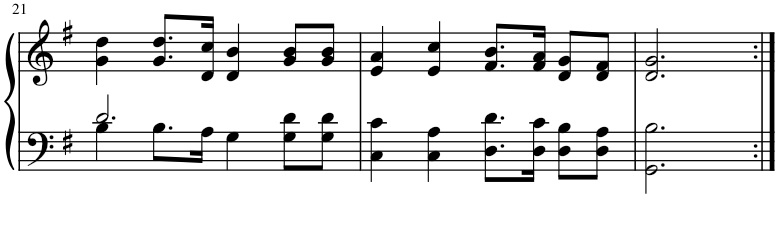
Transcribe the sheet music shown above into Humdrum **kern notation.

**kern	**kern
*part1	*part1
*staff2	*staff1
*I"Piano	*
*I'Pno.	*
!!LO:PB:g=z
*clefF4	*clefG2
*k[f#]	*k[f#]
*M4/4	*M4/4
=21	=21
*^	*
2.d/	4B\	4g\ 4dd\
.	8.B\L	8.g/ 8.dd/L
.	16A\Jk	16d/ 16cc/Jk
.	4G\	4d/ 4b/
4ryy	8G\ 8d\L	8g/ 8b/L
.	8G\ 8d\J	8g/ 8b/J
*v	*v	*
=22	=22
4C\ 4c\	4e/ 4a/
4C\ 4A\	4e/ 4cc/
8.D\ 8.d\L	8.f#/ 8.b/L
16D\ 16c\Jk	16f#/ 16a/Jk
8D\ 8B\L	8d/ 8g/L
8D\ 8A\J	8d/ 8f#/J
=23	=23
2.GG\ 2.B\	2.d/ 2.g/
=:|!	=:|!
*-	*-
